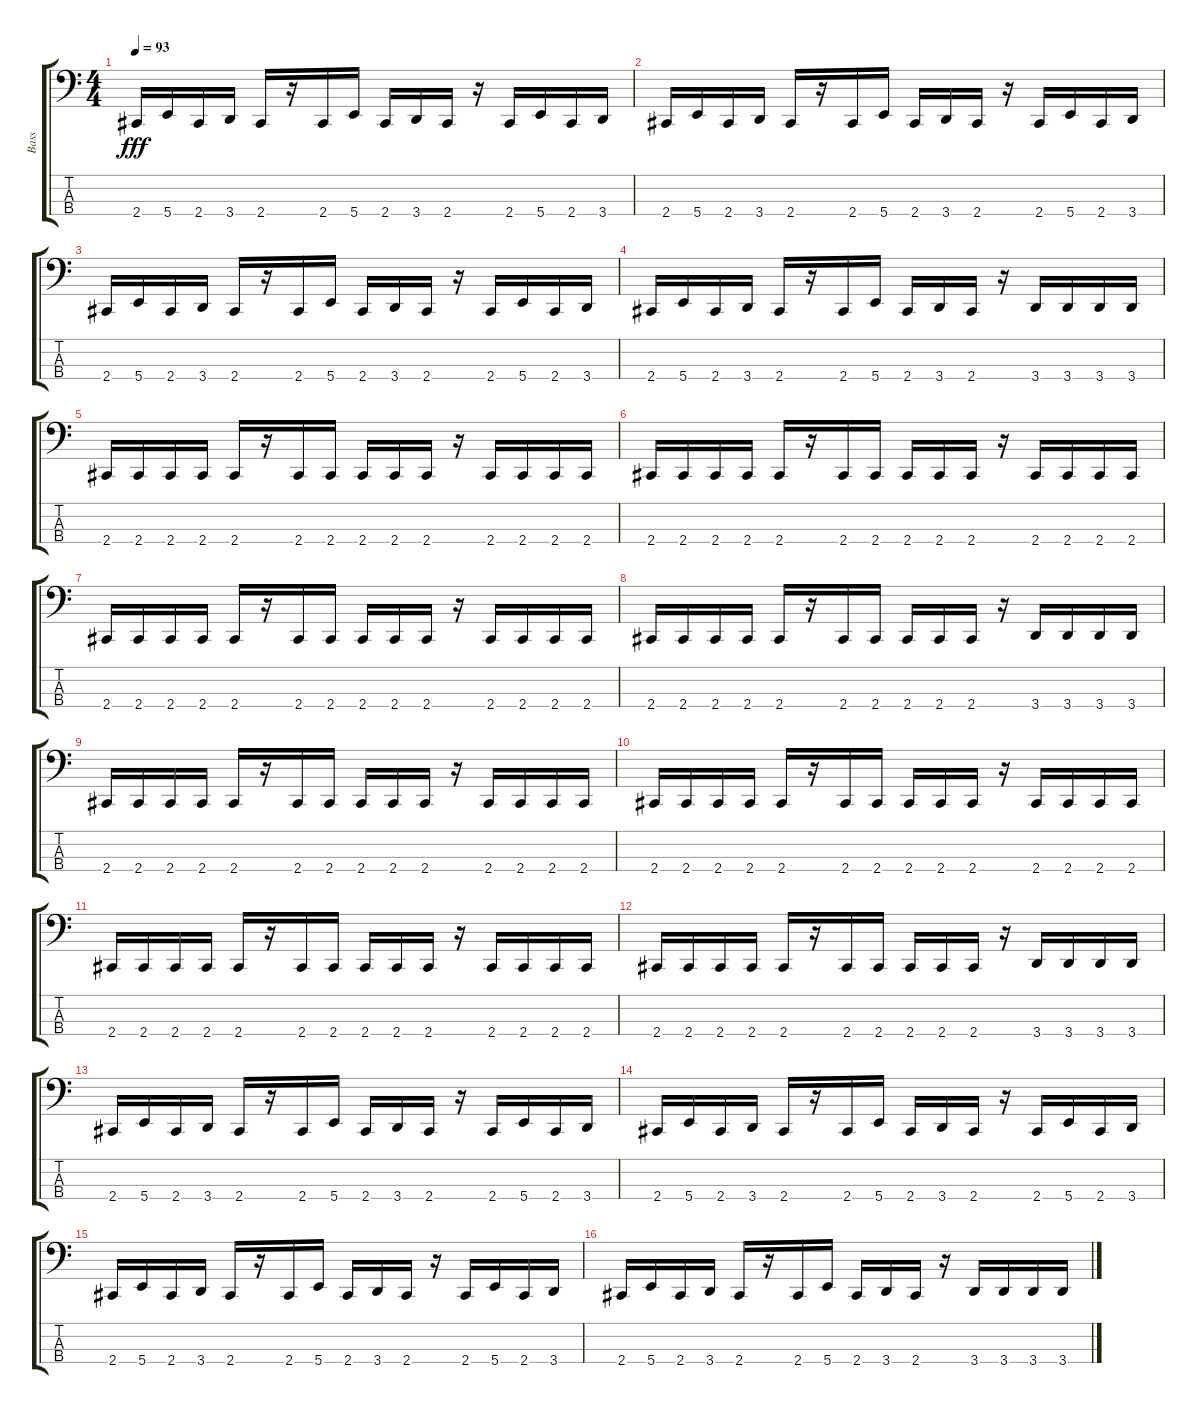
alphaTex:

\track ("Bass" "Bass") {instrument slapbass2}
\staff {score tabs}
\tuning (E2 B1 Gb1 B0) {hide}
\ts (4 4)
\tempo 93
\clef f4
\ks c
2.4.16{dy fff} 5.4.16 2.4.16 3.4.16 2.4.16 r.16 2.4.16 5.4.16 2.4.16 3.4.16 2.4.16 r.16 2.4.16 5.4.16 2.4.16 3.4.16 |
2.4.16 5.4.16 2.4.16 3.4.16 2.4.16 r.16 2.4.16 5.4.16 2.4.16 3.4.16 2.4.16 r.16 2.4.16 5.4.16 2.4.16 3.4.16 |
2.4.16 5.4.16 2.4.16 3.4.16 2.4.16 r.16 2.4.16 5.4.16 2.4.16 3.4.16 2.4.16 r.16 2.4.16 5.4.16 2.4.16 3.4.16 |
2.4.16 5.4.16 2.4.16 3.4.16 2.4.16 r.16 2.4.16 5.4.16 2.4.16 3.4.16 2.4.16 r.16 3.4.16 3.4.16 3.4.16 3.4.16 |
2.4.16 2.4.16 2.4.16 2.4.16 2.4.16 r.16 2.4.16 2.4.16 2.4.16 2.4.16 2.4.16 r.16 2.4.16 2.4.16 2.4.16 2.4.16 |
2.4.16 2.4.16 2.4.16 2.4.16 2.4.16 r.16 2.4.16 2.4.16 2.4.16 2.4.16 2.4.16 r.16 2.4.16 2.4.16 2.4.16 2.4.16 |
2.4.16 2.4.16 2.4.16 2.4.16 2.4.16 r.16 2.4.16 2.4.16 2.4.16 2.4.16 2.4.16 r.16 2.4.16 2.4.16 2.4.16 2.4.16 |
2.4.16 2.4.16 2.4.16 2.4.16 2.4.16 r.16 2.4.16 2.4.16 2.4.16 2.4.16 2.4.16 r.16 3.4.16 3.4.16 3.4.16 3.4.16 |
2.4.16 2.4.16 2.4.16 2.4.16 2.4.16 r.16 2.4.16 2.4.16 2.4.16 2.4.16 2.4.16 r.16 2.4.16 2.4.16 2.4.16 2.4.16 |
2.4.16 2.4.16 2.4.16 2.4.16 2.4.16 r.16 2.4.16 2.4.16 2.4.16 2.4.16 2.4.16 r.16 2.4.16 2.4.16 2.4.16 2.4.16 |
2.4.16 2.4.16 2.4.16 2.4.16 2.4.16 r.16 2.4.16 2.4.16 2.4.16 2.4.16 2.4.16 r.16 2.4.16 2.4.16 2.4.16 2.4.16 |
2.4.16 2.4.16 2.4.16 2.4.16 2.4.16 r.16 2.4.16 2.4.16 2.4.16 2.4.16 2.4.16 r.16 3.4.16 3.4.16 3.4.16 3.4.16 |
2.4.16 5.4.16 2.4.16 3.4.16 2.4.16 r.16 2.4.16 5.4.16 2.4.16 3.4.16 2.4.16 r.16 2.4.16 5.4.16 2.4.16 3.4.16 |
2.4.16 5.4.16 2.4.16 3.4.16 2.4.16 r.16 2.4.16 5.4.16 2.4.16 3.4.16 2.4.16 r.16 2.4.16 5.4.16 2.4.16 3.4.16 |
2.4.16 5.4.16 2.4.16 3.4.16 2.4.16 r.16 2.4.16 5.4.16 2.4.16 3.4.16 2.4.16 r.16 2.4.16 5.4.16 2.4.16 3.4.16 |
2.4.16 5.4.16 2.4.16 3.4.16 2.4.16 r.16 2.4.16 5.4.16 2.4.16 3.4.16 2.4.16 r.16 3.4.16 3.4.16 3.4.16 3.4.16
